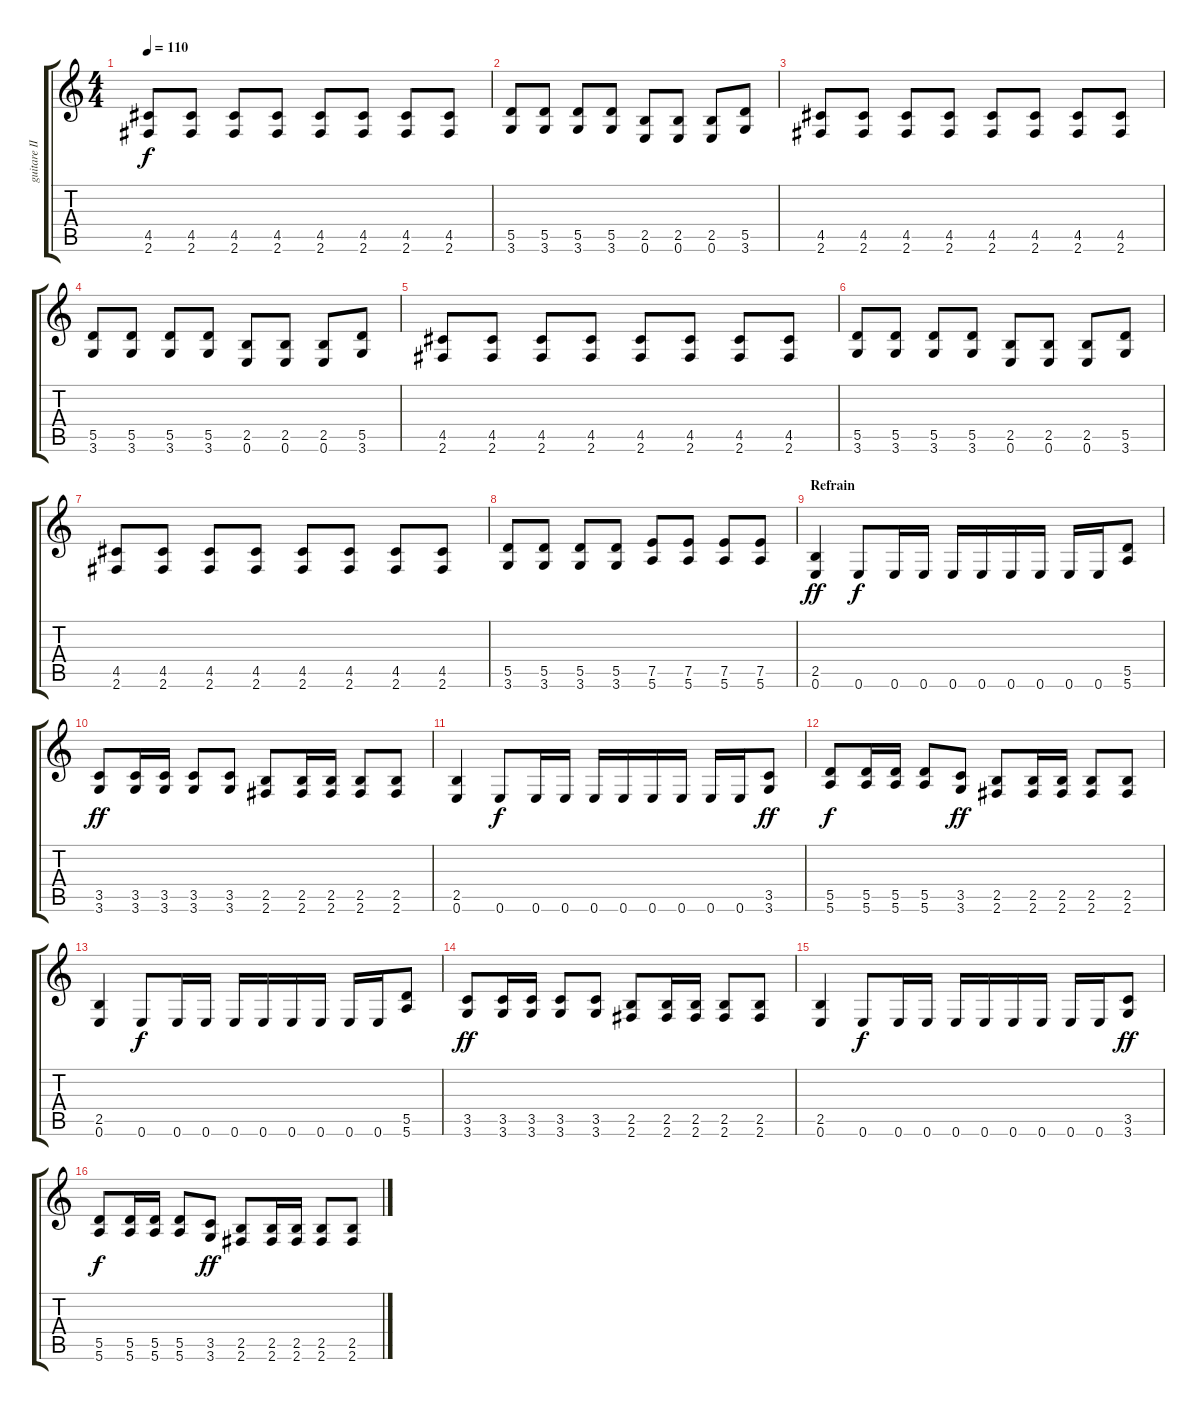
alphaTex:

\track ("guitare II" "guitare II") {instrument distortionguitar}
\staff {score tabs}
\tuning (E4 B3 G3 D3 A2 E2) {hide}
\ts (4 4)
\tempo 110
\clef g2
\ks c
(4.5 2.6).8{dy f} (4.5 2.6).8 (4.5 2.6).8 (4.5 2.6).8 (4.5 2.6).8 (4.5 2.6).8 (4.5 2.6).8 (4.5 2.6).8 |
(5.5 3.6).8 (5.5 3.6).8 (5.5 3.6).8 (5.5 3.6).8 (2.5 0.6).8 (2.5 0.6).8 (2.5 0.6).8 (5.5 3.6).8 |
(4.5 2.6).8 (4.5 2.6).8 (4.5 2.6).8 (4.5 2.6).8 (4.5 2.6).8 (4.5 2.6).8 (4.5 2.6).8 (4.5 2.6).8 |
(5.5 3.6).8 (5.5 3.6).8 (5.5 3.6).8 (5.5 3.6).8 (2.5 0.6).8 (2.5 0.6).8 (2.5 0.6).8 (5.5 3.6).8 |
(4.5 2.6).8 (4.5 2.6).8 (4.5 2.6).8 (4.5 2.6).8 (4.5 2.6).8 (4.5 2.6).8 (4.5 2.6).8 (4.5 2.6).8 |
(5.5 3.6).8 (5.5 3.6).8 (5.5 3.6).8 (5.5 3.6).8 (2.5 0.6).8 (2.5 0.6).8 (2.5 0.6).8 (5.5 3.6).8 |
(4.5 2.6).8 (4.5 2.6).8 (4.5 2.6).8 (4.5 2.6).8 (4.5 2.6).8 (4.5 2.6).8 (4.5 2.6).8 (4.5 2.6).8 |
(5.5 3.6).8 (5.5 3.6).8 (5.5 3.6).8 (5.5 3.6).8 (7.5 5.6).8 (7.5 5.6).8 (7.5 5.6).8 (7.5 5.6).8 |
\section ("" "Refrain")
(2.5 0.6).4{dy ff} 0.6.8{dy f} 0.6.16 0.6.16 0.6.16 0.6.16 0.6.16 0.6.16 0.6.16 0.6.16 (5.5 5.6).8 |
(3.5 3.6).8{dy ff} (3.5 3.6).16 (3.5 3.6).16 (3.5 3.6).8 (3.5 3.6).8 (2.5 2.6).8 (2.5 2.6).16 (2.5 2.6).16 (2.5 2.6).8 (2.5 2.6).8 |
(2.5 0.6).4 0.6.8{dy f} 0.6.16 0.6.16 0.6.16 0.6.16 0.6.16 0.6.16 0.6.16 0.6.16 (3.5 3.6).8{dy ff} |
(5.5 5.6).8{dy f} (5.5 5.6).16 (5.5 5.6).16 (5.5 5.6).8 (3.5 3.6).8{dy ff} (2.5 2.6).8 (2.5 2.6).16 (2.5 2.6).16 (2.5 2.6).8 (2.5 2.6).8 |
(2.5 0.6).4 0.6.8{dy f} 0.6.16 0.6.16 0.6.16 0.6.16 0.6.16 0.6.16 0.6.16 0.6.16 (5.5 5.6).8 |
(3.5 3.6).8{dy ff} (3.5 3.6).16 (3.5 3.6).16 (3.5 3.6).8 (3.5 3.6).8 (2.5 2.6).8 (2.5 2.6).16 (2.5 2.6).16 (2.5 2.6).8 (2.5 2.6).8 |
(2.5 0.6).4 0.6.8{dy f} 0.6.16 0.6.16 0.6.16 0.6.16 0.6.16 0.6.16 0.6.16 0.6.16 (3.5 3.6).8{dy ff} |
(5.5 5.6).8{dy f} (5.5 5.6).16 (5.5 5.6).16 (5.5 5.6).8 (3.5 3.6).8{dy ff} (2.5 2.6).8 (2.5 2.6).16 (2.5 2.6).16 (2.5 2.6).8 (2.5 2.6).8
